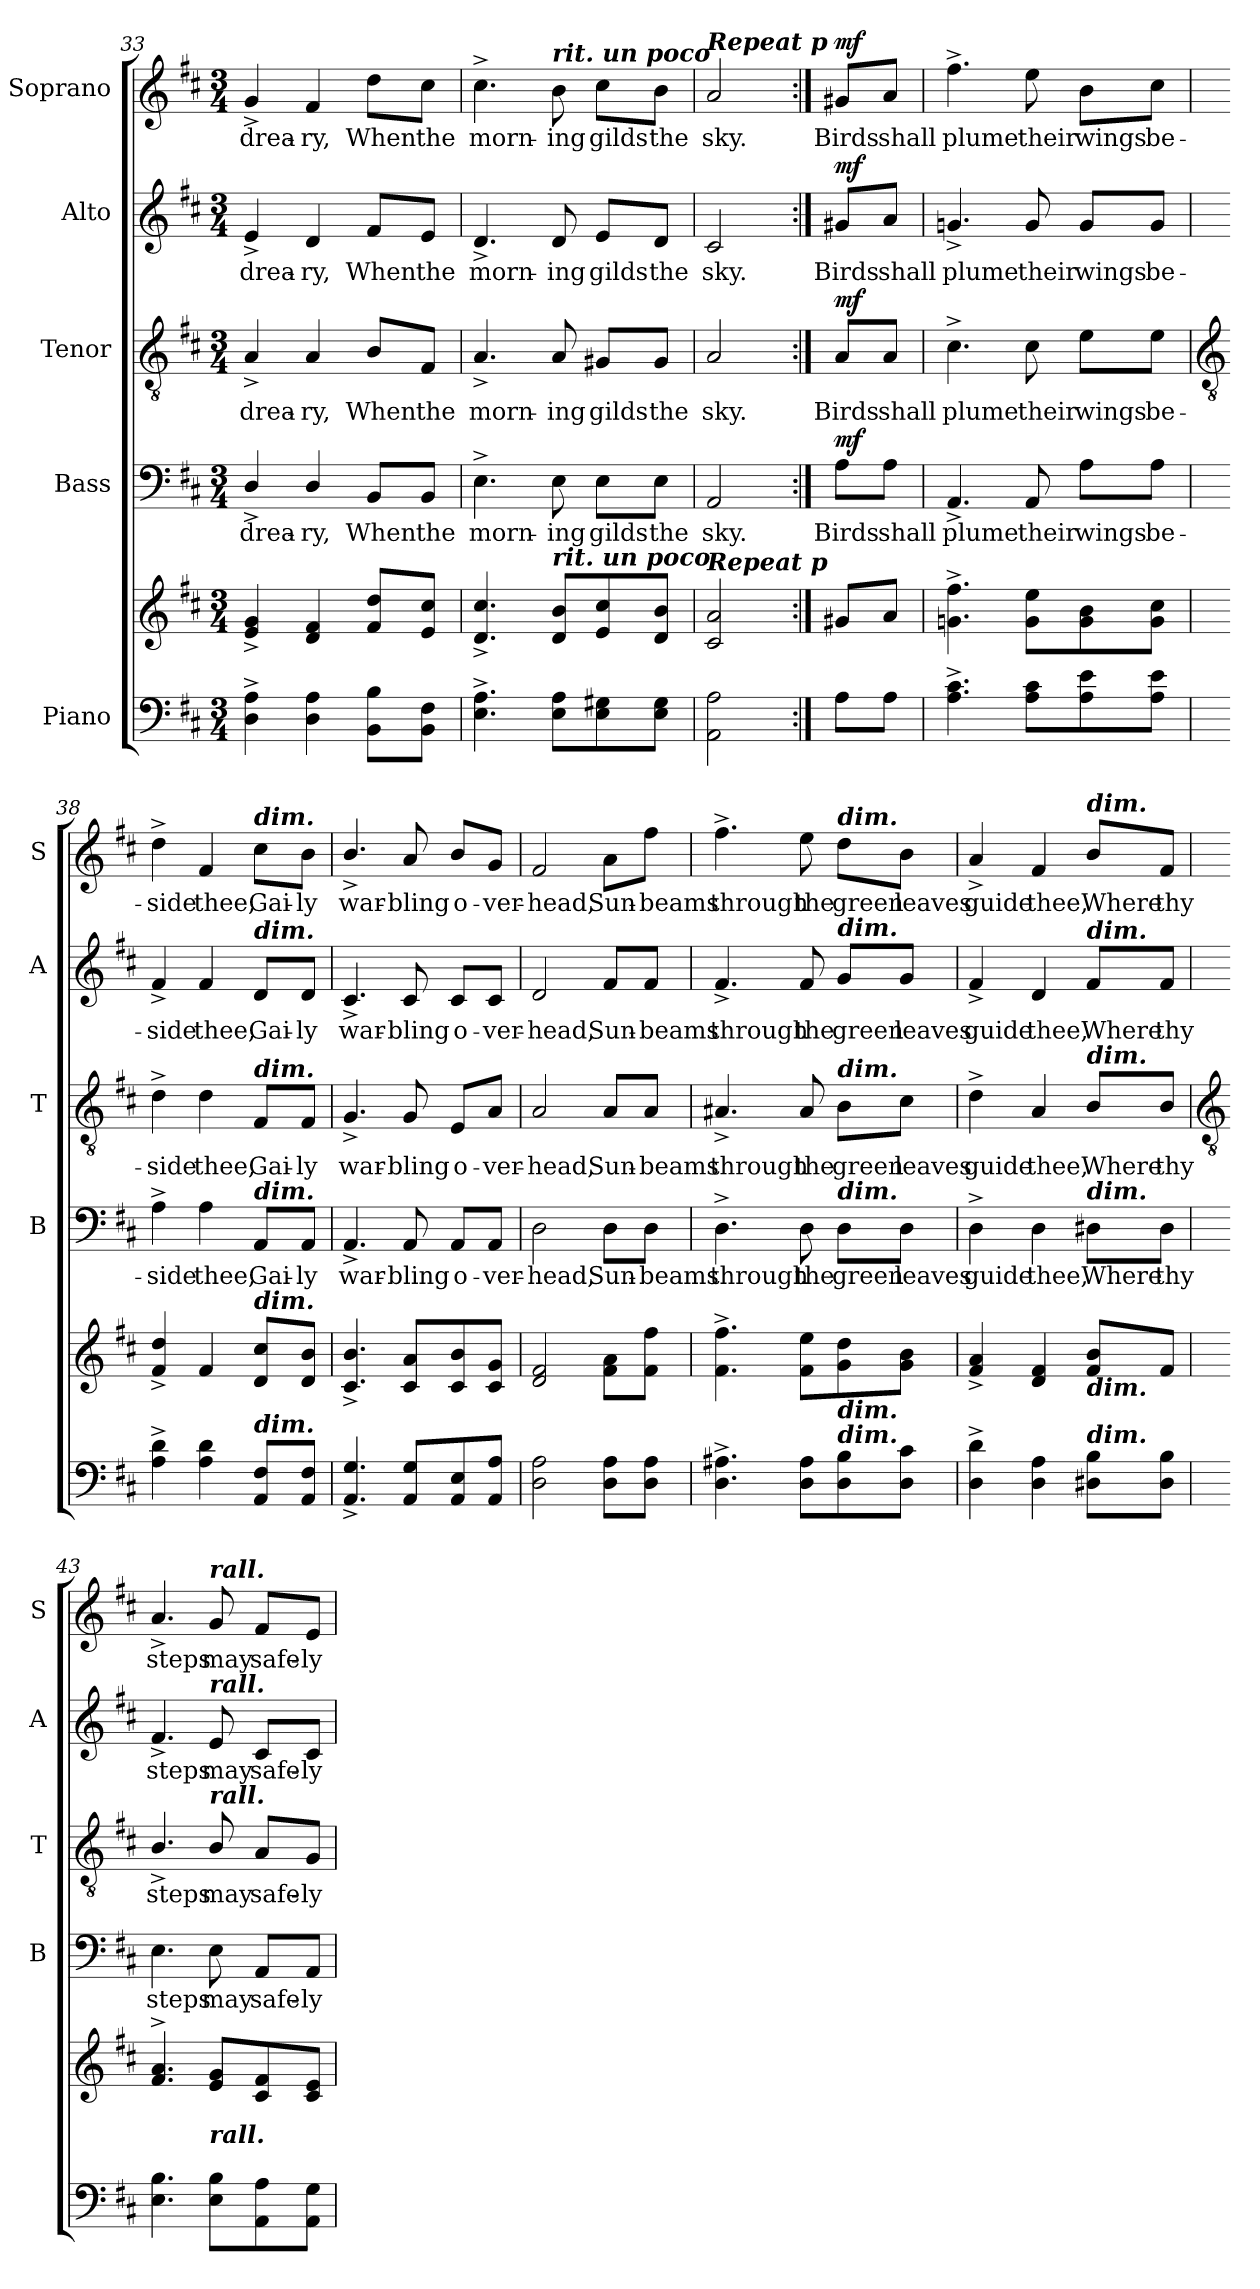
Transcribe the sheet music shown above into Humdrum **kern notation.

**kern	**kern	**dynam	**kern	**text	**dynam	**kern	**text	**dynam	**kern	**text	**dynam	**kern	**text	**dynam
*part5	*part5	*part5	*part4	*part4	*part4	*part3	*part3	*part3	*part2	*part2	*part2	*part1	*part1	*part1
*staff6	*staff5	*staff5/6	*staff4	*staff4	*staff4	*staff3	*staff3	*staff3	*staff2	*staff2	*staff2	*staff1	*staff1	*staff1
*I"Piano	*	*	*I"Bass	*	*	*I"Tenor	*	*	*I"Alto	*	*	*I"Soprano	*	*
*	*	*	*I'B	*	*	*I'T	*	*	*I'A	*	*	*I'S	*	*
*clefF4	*clefG2	*	*clefF4	*	*	*clefGv2	*	*	*clefG2	*	*	*clefG2	*	*
*k[f#c#]	*k[f#c#]	*	*k[f#c#]	*	*	*k[f#c#]	*	*	*k[f#c#]	*	*	*k[f#c#]	*	*
*D:	*D:	*	*D:	*	*	*D:	*	*	*D:	*	*	*D:	*	*
*M3/4	*M3/4	*	*M3/4	*	*	*M3/4	*	*	*M3/4	*	*	*M3/4	*	*
=33	=33	=33	=33	=33	=33	=33	=33	=33	=33	=33	=33	=33	=33	=33
!	!	!	!	!LO:LY:b	!	!	!LO:LY:b	!	!	!LO:LY:b	!	!	!LO:LY:b	!
4D\^ 4A\^	4e^ 4g^	.	4D^/	drea-	.	4A^	drea-	.	4e^	drea-	.	4g^	drea-	.
!	!	!	!	!LO:LY:b	!	!	!LO:LY:b	!	!	!LO:LY:b	!	!	!LO:LY:b	!
4D\ 4A\	4d 4f#	.	4D/	-ry,	.	4A	-ry,	.	4d	-ry,	.	4f#	-ry,	.
!	!	!	!	!LO:LY:b	!	!	!LO:LY:b	!	!	!LO:LY:b	!	!	!LO:LY:b	!
8BB 8BL	8f# 8ddL	.	8BB/L	When	.	8B/L	When	.	8f#/L	When	.	8dd\L	When	.
!	!	!	!	!LO:LY:b	!	!	!LO:LY:b	!	!	!LO:LY:b	!	!	!LO:LY:b	!
8BB 8F#J	8e 8cc#J	.	8BB/J	the	.	8F#/J	the	.	8e/J	the	.	8cc#\J	the	.
=34	=34	=34	=34	=34	=34	=34	=34	=34	=34	=34	=34	=34	=34	=34
!	!	!	!	!LO:LY:b	!	!	!LO:LY:b	!	!	!LO:LY:b	!	!	!LO:LY:b	!
4.E^ 4.A^	4.d^ 4.cc#^	.	4.E^	morn-	.	4.A^	morn-	.	4.d^	morn-	.	4.cc#^	morn-	.
!	!	!	!	!	!	!	!	!	!	!	!	!LO:TX:a:Bi:t=rit. un poco	!	!
!	!LO:TX:a:Bi:t=rit. un poco	!	!	!	!	!	!	!	!	!	!	!	!	!
!	!	!	!	!LO:LY:b	!	!	!LO:LY:b	!	!	!LO:LY:b	!	!	!LO:LY:b	!
8E 8AL	8d 8bL	.	8E	-ing	.	8A	-ing	.	8d	-ing	.	8b	-ing	.
!	!	!	!	!LO:LY:b	!	!	!LO:LY:b	!	!	!LO:LY:b	!	!	!LO:LY:b	!
8E 8G#X	8e 8cc#	.	8E\L	gilds	.	8G#X/L	gilds	.	8e/L	gilds	.	8cc#\L	gilds	.
!	!	!	!	!LO:LY:b	!	!	!LO:LY:b	!	!	!LO:LY:b	!	!	!LO:LY:b	!
8E 8G#J	8d/ 8b/J	.	8E\J	the	.	8G#/J	the	.	8d/J	the	.	8b\J	the	.
=35	=35	=35	=35	=35	=35	=35	=35	=35	=35	=35	=35	=35	=35	=35
!	!	!	!	!	!	!	!	!	!	!	!	!LO:TX:a:Bi:t=Repeat p	!	!
!	!LO:TX:a:Bi:t=Repeat p	!	!	!	!	!	!	!	!	!	!	!	!	!
!	!	!	!	!LO:LY:b	!	!	!LO:LY:b	!	!	!LO:LY:b	!	!	!LO:LY:b	!
2AA 2A	2c# 2a	.	2AA	sky.	.	2A	sky.	.	2c#	sky.	.	2a	sky.	.
=36:|!	=36:|!	=36:|!	=36:|!	=36:|!	=36:|!	=36:|!	=36:|!	=36:|!	=36:|!	=36:|!	=36:|!	=36:|!	=36:|!	=36:|!
!	!	!LO:DY:b=2	!	!LO:LY:b	!	!	!LO:LY:b	!	!	!LO:LY:b	!	!	!LO:LY:b	!
!	!	!LO:DY:n=1:b	!	!	!LO:DY:b	!	!	!LO:DY:b	!	!	!LO:DY:b	!	!	!LO:DY:b
8AL	8g#XL	mf mf	8A\L	Birds	mf	8A/L	Birds	mf	8g#X/L	Birds	mf	8g#X/L	Birds	mf
!	!	!	!	!LO:LY:b	!	!	!LO:LY:b	!	!	!LO:LY:b	!	!	!LO:LY:b	!
8AJ	8aJ	.	8A\J	shall	.	8A/J	shall	.	8a/J	shall	.	8a/J	shall	.
=37	=37	=37	=37	=37	=37	=37	=37	=37	=37	=37	=37	=37	=37	=37
!	!	!	!	!LO:LY:b	!	!	!LO:LY:b	!	!	!LO:LY:b	!	!	!LO:LY:b	!
4.A^ 4.c#^	4.gn^ 4.ff#^	.	4.AA^	plume	.	4.c#^	plume	.	4.gn^	plume	.	4.ff#^	plume	.
!	!	!	!	!LO:LY:b	!	!	!LO:LY:b	!	!	!LO:LY:b	!	!	!LO:LY:b	!
8A 8c#L	8g 8eeL	.	8AA	their	.	8c#	their	.	8g	their	.	8ee	their	.
!	!	!	!	!LO:LY:b	!	!	!LO:LY:b	!	!	!LO:LY:b	!	!	!LO:LY:b	!
8A 8e	8g 8b	.	8A\L	wings	.	8e\L	wings	.	8g/L	wings	.	8b\L	wings	.
!	!	!	!	!LO:LY:b	!	!	!LO:LY:b	!	!	!LO:LY:b	!	!	!LO:LY:b	!
8A 8eJ	8g 8cc#J	.	8A\J	be-	.	8e\J	be-	.	8g/J	be-	.	8cc#\J	be-	.
!!LO:LB:g=z
=38	=38	=38	=38	=38	=38	=38	=38	=38	=38	=38	=38	=38	=38	=38
*	*	*	*	*	*	*clefGv2	*	*	*	*	*	*	*	*
!	!	!	!	!LO:LY:b	!	!	!LO:LY:b	!	!	!LO:LY:b	!	!	!LO:LY:b	!
4A^ 4d^	4f#^ 4dd^	.	4A^	-side	.	4d^	-side	.	4f#^	-side	.	4dd^	-side	.
!	!	!	!	!LO:LY:b	!	!	!LO:LY:b	!	!	!LO:LY:b	!	!	!LO:LY:b	!
4A 4d	4f#	.	4A	thee,	.	4d	thee,	.	4f#	thee,	.	4f#	thee,	.
!	!	!	!	!	!	!	!	!	!	!	!	!LO:TX:a:Bi:t=dim.	!	!
!	!	!	!	!	!	!	!	!	!LO:TX:a:Bi:t=dim.	!	!	!	!	!
!	!	!	!	!	!	!LO:TX:a:Bi:t=dim.	!	!	!	!	!	!	!	!
!	!	!	!LO:TX:a:Bi:t=dim.	!	!	!	!	!	!	!	!	!	!	!
!	!LO:TX:a:Bi:t=dim.	!	!	!	!	!	!	!	!	!	!	!	!	!
!LO:TX:a:Bi:t=dim.	!	!	!	!	!	!	!	!	!	!	!	!	!	!
!	!	!	!	!LO:LY:b	!	!	!LO:LY:b	!	!	!LO:LY:b	!	!	!LO:LY:b	!
8AA 8F#L	8d 8cc#L	.	8AA/L	Gai-	.	8F#/L	Gai-	.	8d/L	Gai-	.	8cc#\L	Gai-	.
!	!	!	!	!LO:LY:b	!	!	!LO:LY:b	!	!	!LO:LY:b	!	!	!LO:LY:b	!
8AA/ 8F#/J	8d/ 8b/J	.	8AA/J	-ly	.	8F#/J	-ly	.	8d/J	-ly	.	8b\J	-ly	.
=39	=39	=39	=39	=39	=39	=39	=39	=39	=39	=39	=39	=39	=39	=39
!	!	!	!	!LO:LY:b	!	!	!LO:LY:b	!	!	!LO:LY:b	!	!	!LO:LY:b	!
4.AA/^ 4.G/^	4.c#/^ 4.b/^	.	4.AA^/	war-	.	4.G^/	war-	.	4.c#^/	war-	.	4.b^/	war-	.
!	!	!	!	!LO:LY:b	!	!	!LO:LY:b	!	!	!LO:LY:b	!	!	!LO:LY:b	!
8AA 8GL	8c# 8aL	.	8AA	-bling	.	8G	-bling	.	8c#	-bling	.	8a	-bling	.
!	!	!	!	!LO:LY:b	!	!	!LO:LY:b	!	!	!LO:LY:b	!	!	!LO:LY:b	!
8AA/ 8E/	8c#/ 8b/	.	8AA/L	o-	.	8E/L	o-	.	8c#/L	o-	.	8b/L	o-	.
!	!	!	!	!LO:LY:b	!	!	!LO:LY:b	!	!	!LO:LY:b	!	!	!LO:LY:b	!
8AA 8AJ	8c# 8gJ	.	8AA/J	-ver-	.	8A/J	-ver-	.	8c#/J	-ver-	.	8g/J	-ver-	.
=40	=40	=40	=40	=40	=40	=40	=40	=40	=40	=40	=40	=40	=40	=40
!	!	!	!	!LO:LY:b	!	!	!LO:LY:b	!	!	!LO:LY:b	!	!	!LO:LY:b	!
2D 2A	2d 2f#	.	2D	-head,	.	2A	-head,	.	2d	-head,	.	2f#	-head,	.
!	!	!	!	!LO:LY:b	!	!	!LO:LY:b	!	!	!LO:LY:b	!	!	!LO:LY:b	!
8D 8AL	8f# 8aL	.	8D\L	Sun-	.	8A/L	Sun-	.	8f#/L	Sun-	.	8a\L	Sun-	.
!	!	!	!	!LO:LY:b	!	!	!LO:LY:b	!	!	!LO:LY:b	!	!	!LO:LY:b	!
8D 8AJ	8f# 8ff#J	.	8D\J	-beams	.	8A/J	-beams	.	8f#/J	-beams	.	8ff#\J	-beams	.
=41	=41	=41	=41	=41	=41	=41	=41	=41	=41	=41	=41	=41	=41	=41
!	!	!	!	!LO:LY:b	!	!	!LO:LY:b	!	!	!LO:LY:b	!	!	!LO:LY:b	!
4.D^ 4.A#X^	4.f#^ 4.ff#^	.	4.D^	through	.	4.A#X^	through	.	4.f#^	through	.	4.ff#^	through	.
!	!	!	!	!LO:LY:b	!	!	!LO:LY:b	!	!	!LO:LY:b	!	!	!LO:LY:b	!
8D 8A#L	8f# 8eeL	.	8D	the	.	8A#	the	.	8f#	the	.	8ee	the	.
!	!	!	!	!	!	!	!	!	!	!	!	!LO:TX:a:Bi:t=dim.	!	!
!	!	!	!	!	!	!	!	!	!LO:TX:a:Bi:t=dim.	!	!	!	!	!
!	!	!	!	!	!	!LO:TX:a:Bi:t=dim.	!	!	!	!	!	!	!	!
!	!	!	!LO:TX:a:Bi:t=dim.	!	!	!	!	!	!	!	!	!	!	!
!	!LO:TX:b:Bi:t=dim.	!	!	!	!	!	!	!	!	!	!	!	!	!
!LO:TX:a:Bi:t=dim.	!	!	!	!	!	!	!	!	!	!	!	!	!	!
!	!	!	!	!LO:LY:b	!	!	!LO:LY:b	!	!	!LO:LY:b	!	!	!LO:LY:b	!
8D 8B	8g 8dd	.	8D\L	green	.	8B\L	green	.	8g/L	green	.	8dd\L	green	.
!	!	!	!	!LO:LY:b	!	!	!LO:LY:b	!	!	!LO:LY:b	!	!	!LO:LY:b	!
8D 8c#J	8g 8bJ	.	8D\J	leaves	.	8c#\J	leaves	.	8g/J	leaves	.	8b\J	leaves	.
=42	=42	=42	=42	=42	=42	=42	=42	=42	=42	=42	=42	=42	=42	=42
!	!	!	!	!LO:LY:b	!	!	!LO:LY:b	!	!	!LO:LY:b	!	!	!LO:LY:b	!
4D^ 4d^	4f#^ 4a^	.	4D^	guide	.	4d^	guide	.	4f#^	guide	.	4a^	guide	.
!	!	!	!	!LO:LY:b	!	!	!LO:LY:b	!	!	!LO:LY:b	!	!	!LO:LY:b	!
4D 4A	4d 4f#	.	4D	thee,	.	4A	thee,	.	4d	thee,	.	4f#	thee,	.
!	!	!	!	!	!	!	!	!	!	!	!	!LO:TX:a:Bi:t=dim.	!	!
!	!	!	!	!	!	!	!	!	!LO:TX:a:Bi:t=dim.	!	!	!	!	!
!	!	!	!	!	!	!LO:TX:a:Bi:t=dim.	!	!	!	!	!	!	!	!
!	!	!	!LO:TX:a:Bi:t=dim.	!	!	!	!	!	!	!	!	!	!	!
!	!LO:TX:b:Bi:t=dim.	!	!	!	!	!	!	!	!	!	!	!	!	!
!LO:TX:a:Bi:t=dim.	!	!	!	!	!	!	!	!	!	!	!	!	!	!
!	!	!	!	!LO:LY:b	!	!	!LO:LY:b	!	!	!LO:LY:b	!	!	!LO:LY:b	!
8D#X 8BL	8f# 8bL	.	8D#X\L	Where	.	8B/L	Where	.	8f#/L	Where	.	8b/L	Where	.
!	!	!	!	!LO:LY:b	!	!	!LO:LY:b	!	!	!LO:LY:b	!	!	!LO:LY:b	!
8D# 8BJ	8f#J	.	8D#\J	thy	.	8B/J	thy	.	8f#/J	thy	.	8f#/J	thy	.
!!LO:LB:g=z
=43	=43	=43	=43	=43	=43	=43	=43	=43	=43	=43	=43	=43	=43	=43
*	*	*	*	*	*	*clefGv2	*	*	*	*	*	*	*	*
*	*^	*	*	*	*	*	*	*	*	*	*	*	*	*
!LO:N:vis=1	!	!LO:N:vis=1	!	!	!LO:LY:b	!	!	!LO:LY:b	!	!	!LO:LY:b	!	!	!LO:LY:b	!
*^	*	*	*	*	*	*	*	*	*	*	*	*	*	*	*
2.ryy	4.E\ 4.B\	4.f#/^ 4.a/^	2.ryy	.	4.E	steps	.	4.B^/	steps	.	4.f#^	steps	.	4.a^	steps	.
!	!	!	!	!	!	!	!	!	!	!	!	!	!	!LO:TX:a:Bi:t=rall.	!	!
!	!	!	!	!	!	!	!	!	!	!	!LO:TX:a:Bi:t=rall.	!	!	!	!	!
!	!	!	!	!	!	!	!	!LO:TX:a:Bi:t=rall.	!	!	!	!	!	!	!	!
!	!	!LO:TX:b:Bi:t=rall.	!	!	!	!	!	!	!	!	!	!	!	!	!	!
!	!	!	!	!	!	!LO:LY:b	!	!	!LO:LY:b	!	!	!LO:LY:b	!	!	!LO:LY:b	!
.	8E\ 8B\L	8e/ 8g/L	.	.	8E	may	.	8B/	may	.	8e	may	.	8g	may	.
!	!	!	!	!	!	!LO:LY:b	!	!	!LO:LY:b	!	!	!LO:LY:b	!	!	!LO:LY:b	!
.	8AA\ 8A\	8c#/ 8f#/	.	.	8AA/L	safe-	.	8A/L	safe-	.	8c#/L	safe-	.	8f#/L	safe-	.
!	!	!	!	!	!	!LO:LY:b	!	!	!LO:LY:b	!	!	!LO:LY:b	!	!	!LO:LY:b	!
.	8AA\ 8G\J	8c#/ 8e/J	.	.	8AA/J	-ly	.	8G/J	-ly	.	8c#/J	-ly	.	8e/J	-ly	.
*v	*v	*	*	*	*	*	*	*	*	*	*	*	*	*	*	*
*	*v	*v	*	*	*	*	*	*	*	*	*	*	*	*	*
=	=	=	=	=	=	=	=	=	=	=	=	=	=	=
*-	*-	*-	*-	*-	*-	*-	*-	*-	*-	*-	*-	*-	*-	*-
